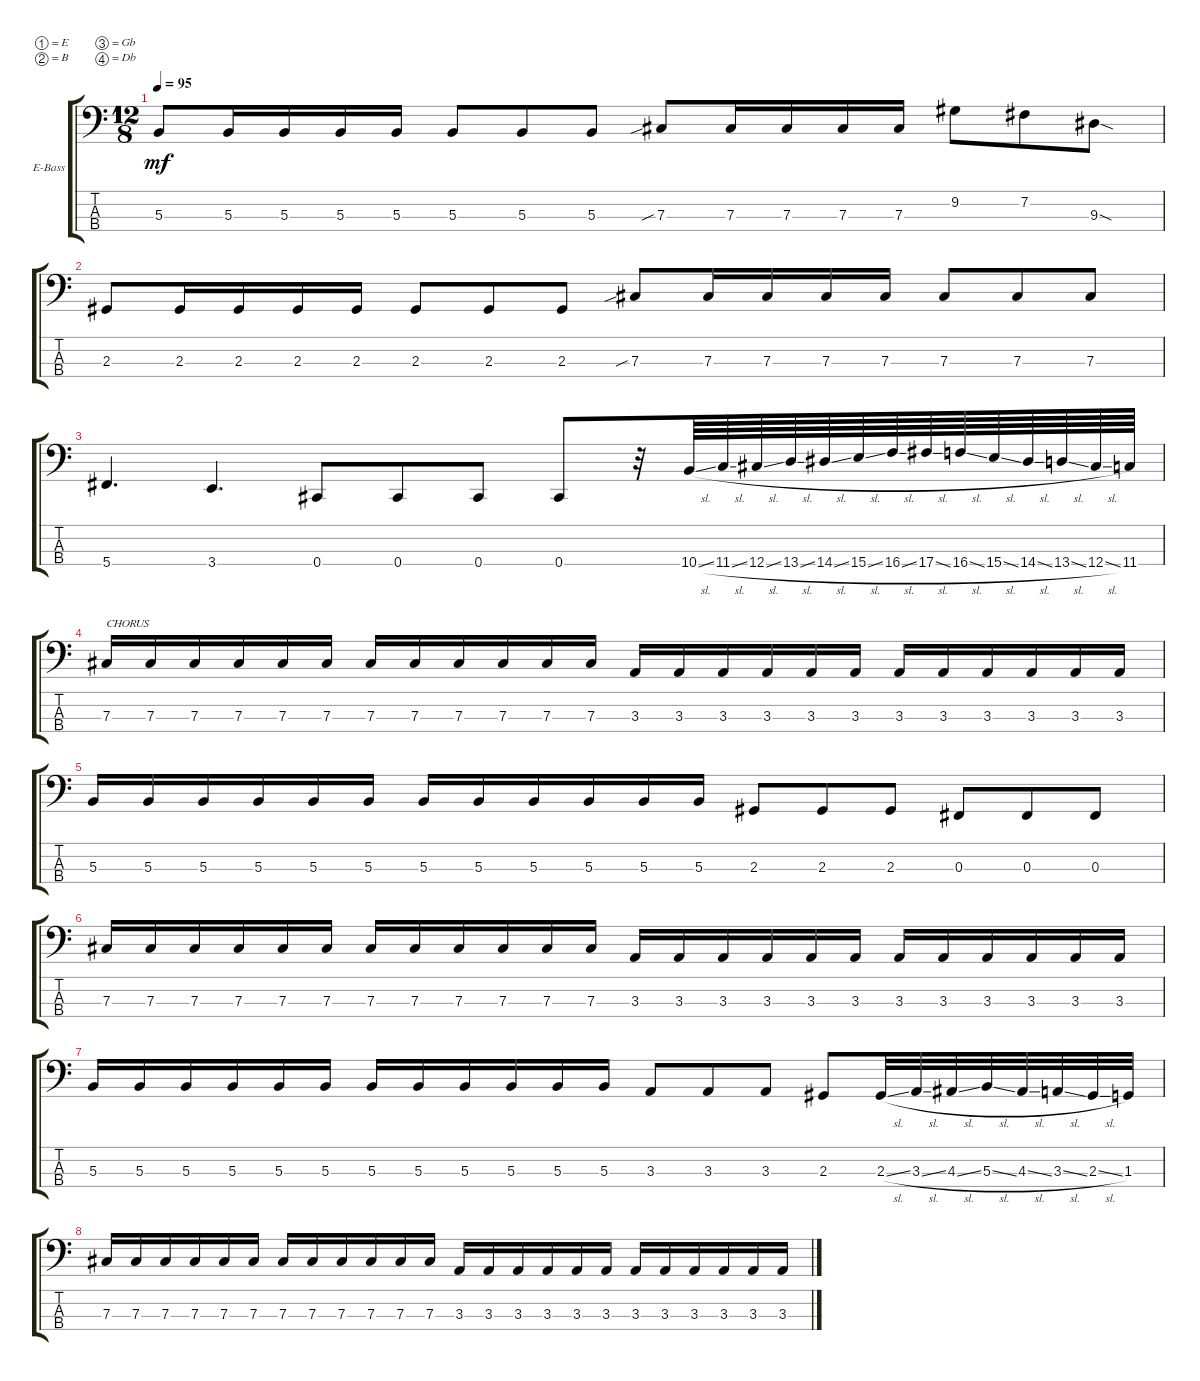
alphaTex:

\bracketExtendMode groupsimilarinstruments
\firstSystemTrackNameOrientation horizontal
\otherSystemsTrackNameOrientation horizontal
\track ("Bass" "E-Bass") {instrument electricbassfinger}
\staff {score tabs}
\tuning (E2 B1 Gb1 Db1)
\ts (12 8)
\tempo 95
\clef f4
\ks c
5.3.8{dy mf} 5.3.16 5.3.16 5.3.16 5.3.16 5.3.8 5.3.8 5.3.8 7.3{sib}.8 7.3.16 7.3.16 7.3.16 7.3.16 9.2.8 7.2.8 9.3{sod}.8 |
2.3.8 2.3.16 2.3.16 2.3.16 2.3.16 2.3.8 2.3.8 2.3.8 7.3{sib}.8 7.3.16 7.3.16 7.3.16 7.3.16 7.3.8 7.3.8 7.3.8 |
5.4.4{d} 3.4.4{d} 0.4.8 0.4.8 0.4.8 0.4.8 r.32 10.4{sl}.64 11.4{sl}.64 12.4{sl}.64 13.4{sl}.64 14.4{sl}.64 15.4{sl}.64 16.4{sl}.64 17.4{sl}.64 16.4{sl}.64 15.4{sl}.64 14.4{sl}.64 13.4{sl}.64 12.4{sl}.64 11.4.64 |
7.3.16{txt "CHORUS"} 7.3.16 7.3.16 7.3.16 7.3.16 7.3.16 7.3.16 7.3.16 7.3.16 7.3.16 7.3.16 7.3.16 3.3.16 3.3.16 3.3.16 3.3.16 3.3.16 3.3.16 3.3.16 3.3.16 3.3.16 3.3.16 3.3.16 3.3.16 |
5.3.16 5.3.16 5.3.16 5.3.16 5.3.16 5.3.16 5.3.16 5.3.16 5.3.16 5.3.16 5.3.16 5.3.16 2.3.8 2.3.8 2.3.8 0.3.8 0.3.8 0.3.8 |
7.3.16 7.3.16 7.3.16 7.3.16 7.3.16 7.3.16 7.3.16 7.3.16 7.3.16 7.3.16 7.3.16 7.3.16 3.3.16 3.3.16 3.3.16 3.3.16 3.3.16 3.3.16 3.3.16 3.3.16 3.3.16 3.3.16 3.3.16 3.3.16 |
5.3.16 5.3.16 5.3.16 5.3.16 5.3.16 5.3.16 5.3.16 5.3.16 5.3.16 5.3.16 5.3.16 5.3.16 3.3.8 3.3.8 3.3.8 2.3.8 2.3{sl}.32 3.3{sl}.32 4.3{sl}.32 5.3{sl}.32 4.3{sl}.32 3.3{sl}.32 2.3{sl}.32 1.3.32 |
7.3.16 7.3.16 7.3.16 7.3.16 7.3.16 7.3.16 7.3.16 7.3.16 7.3.16 7.3.16 7.3.16 7.3.16 3.3.16 3.3.16 3.3.16 3.3.16 3.3.16 3.3.16 3.3.16 3.3.16 3.3.16 3.3.16 3.3.16 3.3.16
